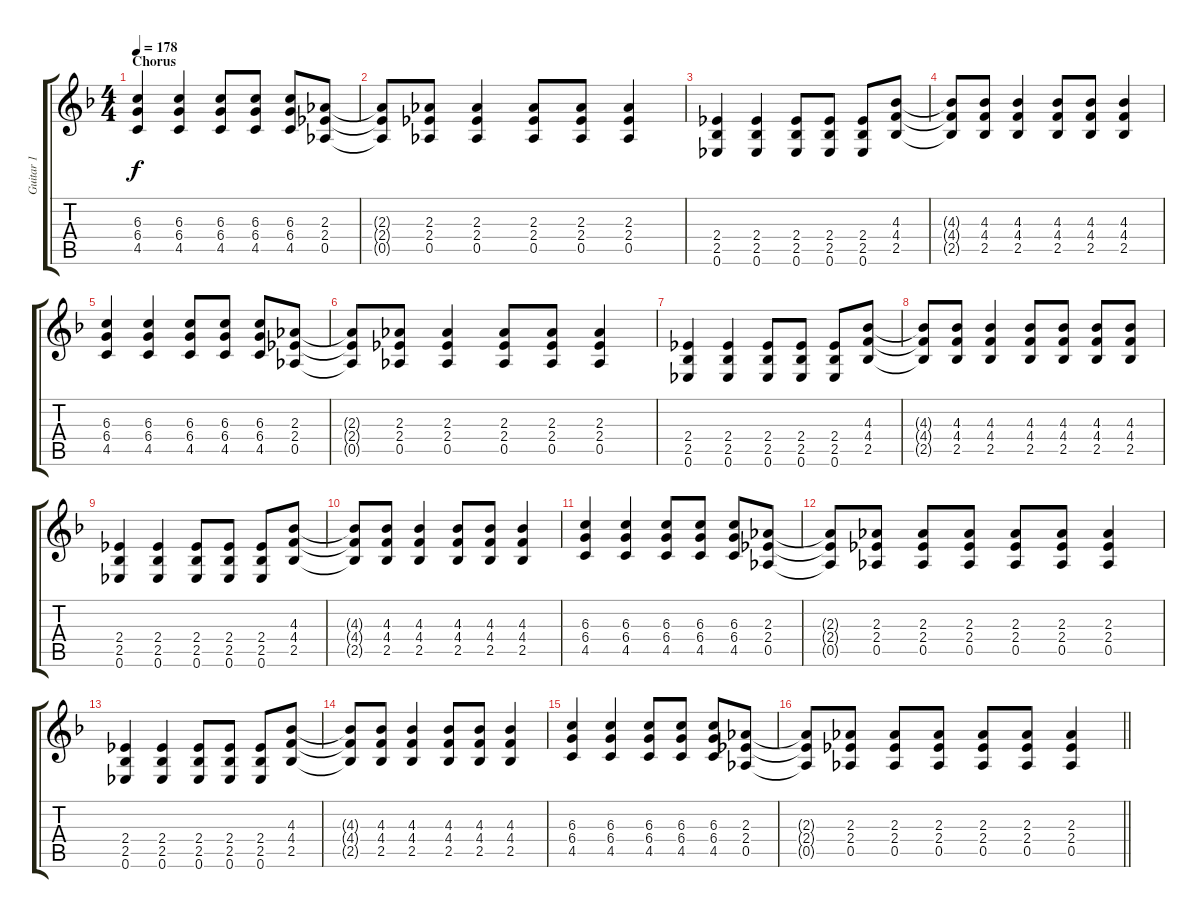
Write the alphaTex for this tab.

\track ("Guitar 1" "Guitar 1") {instrument electricguitarclean}
\staff {score tabs}
\tuning (Eb4 Bb3 Gb3 Db3 Ab2 Eb2) {hide}
\ts (4 4)
\section ("" "Chorus")
\tempo 178
\clef g2
\ks f
(6.3 6.4 4.5).4{dy f} (6.3 6.4 4.5).4 (6.3 6.4 4.5).8 (6.3 6.4 4.5).8 (6.3 6.4 4.5).8 (2.3 2.4 0.5).8 |
(2.3{t} 2.4{t} 0.5{t}).8 (2.3 2.4 0.5).8 (2.3 2.4 0.5).4 (2.3 2.4 0.5).8 (2.3 2.4 0.5).8 (2.3 2.4 0.5).4 |
(2.4 2.5 0.6).4 (2.4 2.5 0.6).4 (2.4 2.5 0.6).8 (2.4 2.5 0.6).8 (2.4 2.5 0.6).8 (4.3 4.4 2.5).8 |
(4.3{t} 4.4{t} 2.5{t}).8 (4.3 4.4 2.5).8 (4.3 4.4 2.5).4 (4.3 4.4 2.5).8 (4.3 4.4 2.5).8 (4.3 4.4 2.5).4 |
(6.3 6.4 4.5).4 (6.3 6.4 4.5).4 (6.3 6.4 4.5).8 (6.3 6.4 4.5).8 (6.3 6.4 4.5).8 (2.3 2.4 0.5).8 |
(2.3{t} 2.4{t} 0.5{t}).8 (2.3 2.4 0.5).8 (2.3 2.4 0.5).4 (2.3 2.4 0.5).8 (2.3 2.4 0.5).8 (2.3 2.4 0.5).4 |
(2.4 2.5 0.6).4 (2.4 2.5 0.6).4 (2.4 2.5 0.6).8 (2.4 2.5 0.6).8 (2.4 2.5 0.6).8 (4.3 4.4 2.5).8 |
(4.3{t} 4.4{t} 2.5{t}).8 (4.3 4.4 2.5).8 (4.3 4.4 2.5).4 (4.3 4.4 2.5).8 (4.3 4.4 2.5).8 (4.3 4.4 2.5).8 (4.3 4.4 2.5).8 |
(2.4 2.5 0.6).4 (2.4 2.5 0.6).4 (2.4 2.5 0.6).8 (2.4 2.5 0.6).8 (2.4 2.5 0.6).8 (4.3 4.4 2.5).8 |
(4.3{t} 4.4{t} 2.5{t}).8 (4.3 4.4 2.5).8 (4.3 4.4 2.5).4 (4.3 4.4 2.5).8 (4.3 4.4 2.5).8 (4.3 4.4 2.5).4 |
(6.3 6.4 4.5).4 (6.3 6.4 4.5).4 (6.3 6.4 4.5).8 (6.3 6.4 4.5).8 (6.3 6.4 4.5).8 (2.3 2.4 0.5).8 |
(2.3{t} 2.4{t} 0.5{t}).8 (2.3 2.4 0.5).8 (2.3 2.4 0.5).8 (2.3 2.4 0.5).8 (2.3 2.4 0.5).8 (2.3 2.4 0.5).8 (2.3 2.4 0.5).4 |
(2.4 2.5 0.6).4 (2.4 2.5 0.6).4 (2.4 2.5 0.6).8 (2.4 2.5 0.6).8 (2.4 2.5 0.6).8 (4.3 4.4 2.5).8 |
(4.3{t} 4.4{t} 2.5{t}).8 (4.3 4.4 2.5).8 (4.3 4.4 2.5).4 (4.3 4.4 2.5).8 (4.3 4.4 2.5).8 (4.3 4.4 2.5).4 |
(6.3 6.4 4.5).4 (6.3 6.4 4.5).4 (6.3 6.4 4.5).8 (6.3 6.4 4.5).8 (6.3 6.4 4.5).8 (2.3 2.4 0.5).8 |
\barLineRight lightlight
(2.3{t} 2.4{t} 0.5{t}).8 (2.3 2.4 0.5).8 (2.3 2.4 0.5).8 (2.3 2.4 0.5).8 (2.3 2.4 0.5).8 (2.3 2.4 0.5).8 (2.3 2.4 0.5).4
